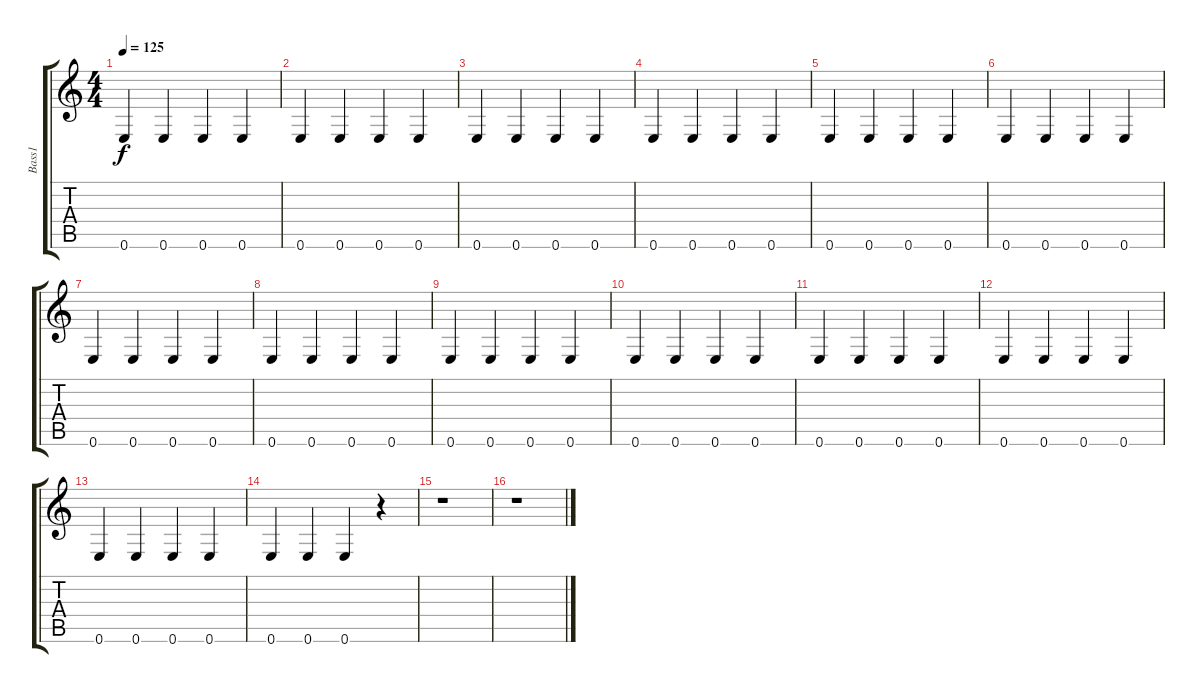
\track ("Bass1" "Bass1") {instrument electricbassfinger}
\staff {score tabs}
\tuning (E4 B3 G3 D3 A2 E2) {hide}
\ts (4 4)
\tempo 125
\clef g2
\ks c
0.6.4{dy f} 0.6.4 0.6.4 0.6.4 |
0.6.4 0.6.4 0.6.4 0.6.4 |
0.6.4 0.6.4 0.6.4 0.6.4 |
0.6.4 0.6.4 0.6.4 0.6.4 |
0.6.4 0.6.4 0.6.4 0.6.4 |
0.6.4 0.6.4 0.6.4 0.6.4 |
0.6.4 0.6.4 0.6.4 0.6.4 |
0.6.4 0.6.4 0.6.4 0.6.4 |
0.6.4 0.6.4 0.6.4 0.6.4 |
0.6.4 0.6.4 0.6.4 0.6.4 |
0.6.4 0.6.4 0.6.4 0.6.4 |
0.6.4 0.6.4 0.6.4 0.6.4 |
0.6.4 0.6.4 0.6.4 0.6.4 |
0.6.4 0.6.4 0.6.4 r.4 |
r.1 |
r.1
